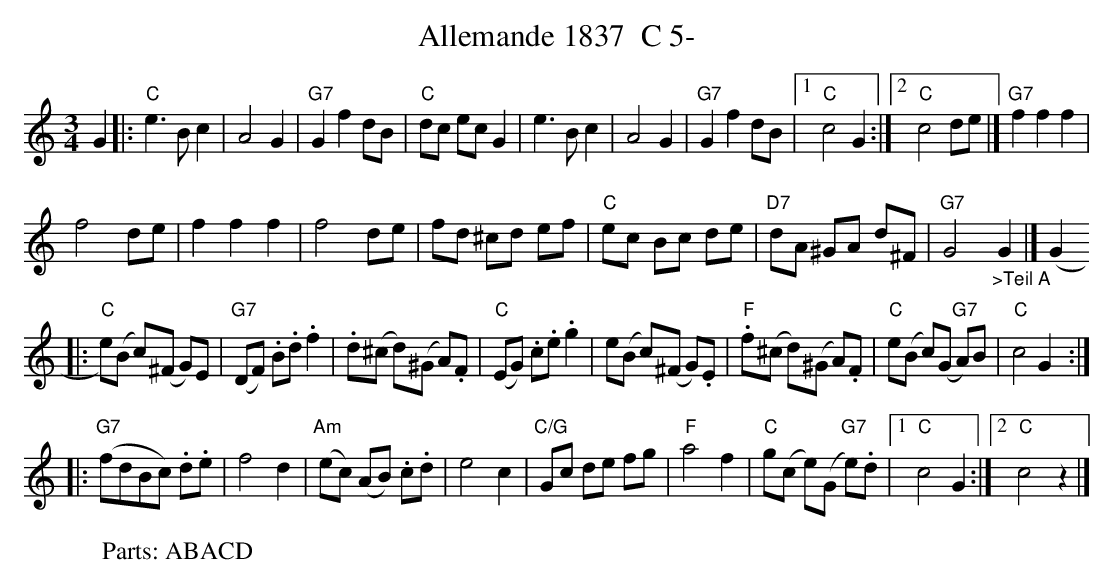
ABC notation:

X:1
T:Allemande 1837  C 5-
M:3/4
L:1/8
K:C %%MIDI gchordon
G2 |: "C"e3Bc2 | A4G2 | "G7"G2f2dB | "C"dc ecG2 | e3Bc2 | A4G2 | "G7"G2f2dB |1 "C"c4G2 :|2"C"c4de |] "G7"f2f2f2 |
f4de | f2f2f2 | f4de | fd ^cd ef | "C"ec Bc de | "D7"dA ^GA d^F | "G7"G4"_>Teil A"G2 |] (G2
|: "C"e)(B c)(^F G)E | ("G7"DF) .B.d .f2 | .d(^c d)(^G A).F | ("C"EG) .c.e .g2 | e(B c)(^F G).E | "F".f(^c d)(^G A).F | "C"e(B c)(G "G7"A)B | "C"c4G2::
("G7"fdBc) .d.e | f4d2 | ("Am"ec) (AB) .c.d | e4c2 | "C/G"Gc de fg | "F"a4f2 | "C"g(c e)(G "G7"e).d |1 "C"c4G2 :|2 "C"c4z2 |]
W:Parts: ABACD
